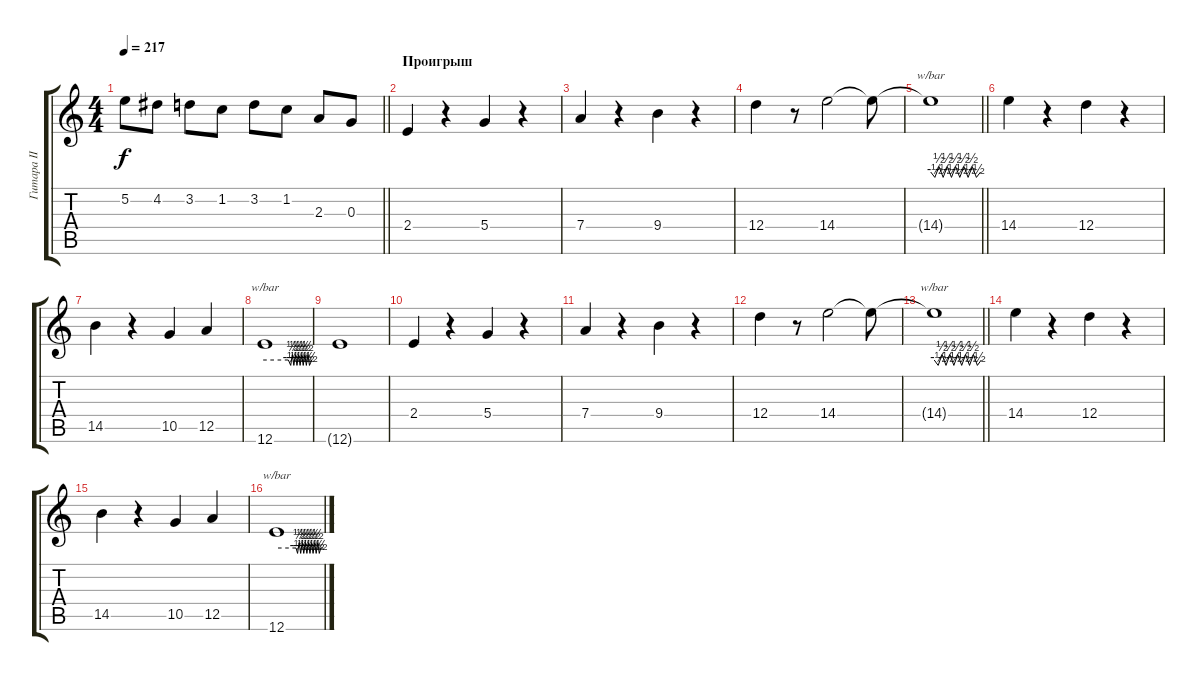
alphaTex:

\track ("Гитара II" "Гитара II") {instrument distortionguitar}
\staff {score tabs}
\tuning (E4 B3 G3 D3 A2 E2) {hide}
\ts (4 4)
\tempo 217
\clef g2
\barLineRight lightlight
\ks c
5.2.8{dy f} 4.2.8 3.2.8 1.2.8 3.2.8 1.2.8 2.3.8 0.3.8 |
\section ("" "Проигрыш")
2.4.4 r.4 5.4.4 r.4 |
7.4.4 r.4 9.4.4 r.4 |
12.4.4 r.8 14.4.2 14.4{t}.8 |
\barLineRight lightlight
14.4{t}.1{tbe (custom default 0 0 5 -2 10 2 15 -2 20 2 25 -2 30 2 35 -2 40 2 45 -2 50 2 55 -2 60 0)} |
14.4.4 r.4 12.4.4 r.4 |
14.5.4 r.4 10.5.4 12.5.4 |
12.6.1{tbe (custom default 0 0 30 0 33 -2 35 2 37 -2 39 2 41 -2 43 2 45 -2 47 2 49 -2 51 2 53 -2 55 2 57 -2 60 0)} |
12.6{t}.1 |
2.4.4 r.4 5.4.4 r.4 |
7.4.4 r.4 9.4.4 r.4 |
12.4.4 r.8 14.4.2 14.4{t}.8 |
\barLineRight lightlight
14.4{t}.1{tbe (custom default 0 0 5 -2 10 2 15 -2 20 2 25 -2 30 2 35 -2 40 2 45 -2 50 2 55 -2 60 0)} |
14.4.4 r.4 12.4.4 r.4 |
14.5.4 r.4 10.5.4 12.5.4 |
12.6.1{tbe (custom default 0 0 25 0 27 -2 29 2 31 -2 33 2 35 -2 37 2 39 -2 41 2 43 -2 45 2 47 -2 49 2 51 -2 53 2 55 -2 57 0 60 0)}
